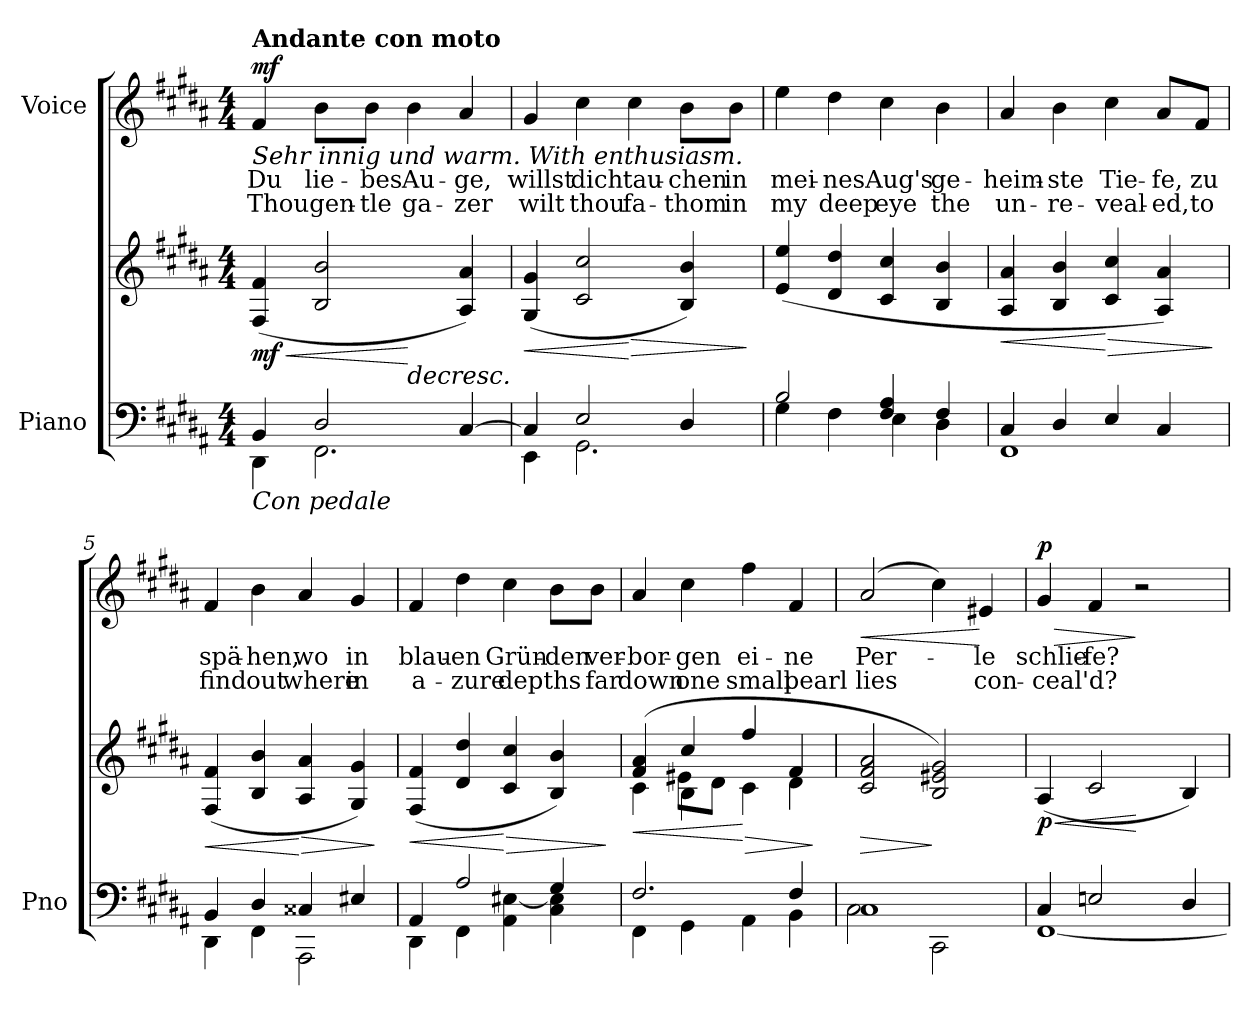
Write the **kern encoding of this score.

**kern	**kern	**dynam	**kern	**text	**text	**dynam
*part2	*part2	*part2	*part1	*part1	*part1	*part1
*staff3	*staff2	*staff2/3	*staff1	*staff1	*staff1	*staff1
*I"Piano	*	*	*I"Voice	*	*	*
*I'Pno	*	*	*	*	*	*
*clefF4	*clefG2	*	*clefG2	*	*	*
*k[f#c#g#d#a#]	*k[f#c#g#d#a#]	*	*k[f#c#g#d#a#]	*	*	*
*M4/4	*M4/4	*	*M4/4	*	*	*
=1	=1	=1	=1	=1	=1	=1
*^	*	*	*	*	*	*
!	!	!	!	!LO:TX:a:B:t=Andante con moto	!	!	!
!	!	!	!	!LO:TX:b:i:t=Sehr innig und warm.  With enthusiasm.	!	!	!
!LO:TX:b:i:t=Con pedale	!	!	!	!	!	!	!
!	!	!	!LO:HP:b	!	!LO:LY:b	!LO:LY:b	!
*	*	*^	*	*	*	*	*
!	!	!	!	!LO:DY:n=1:b	!	!	!	!LO:DY:b
4BB/	4DD#\	(4F#/ 4f#/	2ryy	< mf	4f#/	Du	Thou	mf
!	!	!	!	!	!	!LO:LY:b	!LO:LY:b	!
2D#/	2.FF#\	2B/ 2b/	.	.	8b\L	lie-	gen-	.
!	!	!	!	!	!	!LO:LY:b	!LO:LY:b	!
.	.	.	.	.	8b\J	-bes	-tle	.
!	!	!	!	!LO:HP:n=1:b	!	!LO:LY:b	!LO:LY:b	!
.	.	.	2ryy	[ >	4b\	Au-	ga-	.
!	!	!	!	!	!	!LO:LY:b	!LO:LY:b	!
[4C#/	.	4A#/ 4a#/)	.	.	4a#/	-ge,	-zer	.
=2	=2	=2	=2	=2	=2	=2	=2	=2
!	!	!	!	!LO:HP:b	!	!LO:LY:b	!LO:LY:b	!
4C#/]	4EE\	(4G#/ 4g#/	2ryy	<	4g#/	willst	wilt	.
!	!	!	!	!	!	!LO:LY:b	!LO:LY:b	!
2E/	2.GG#\	2c#/ 2cc#/	.	.	4cc#\	dich	thou	.
!	!	!	!	!LO:HP:n=1:b	!	!LO:LY:b	!LO:LY:b	!
.	.	.	2ryy	[ >	4cc#\	tau-	fa-	.
!	!	!	!	!	!	!LO:LY:b	!LO:LY:b	!
4D#/	.	4B/ 4b/)	.	.	8b\L	-chen	-thom	.
!	!	!	!	!	!	!LO:LY:b	!LO:LY:b	!
.	.	.	.	.	8b\J	in	in	.
*v	*v	*	*	*	*	*	*	*
*	*v	*v	*	*	*	*	*
.	.	]	.	.	.	.
=3	=3	=3	=3	=3	=3	=3
*^	*	*	*	*	*	*
!	!	!	!	!	!LO:LY:b	!LO:LY:b	!
2B/	4G#\	(4e/ 4ee/	.	4ee\	mei-	my	.
!	!	!	!	!	!LO:LY:b	!LO:LY:b	!
.	4F#\	4d#/ 4dd#/	.	4dd#\	-nes	deep	.
!	!	!	!	!	!LO:LY:b	!LO:LY:b	!
4F#/ 4A#/	4E\	4c#/ 4cc#/	.	4cc#\	Aug's	eye	.
!	!	!	!	!	!LO:LY:b	!LO:LY:b	!
4F#/	4D#\	4B/ 4b/	.	4b\	ge-	the	.
!!LO:LB:g=z
=4	=4	=4	=4	=4	=4	=4	=4
!	!	!	!LO:HP:b	!	!LO:LY:b	!LO:LY:b	!
4C#/	1FF#	4A#/ 4a#/	<	4a#/	-heim-	un-	.
!	!	!	!	!	!LO:LY:b	!LO:LY:b	!
4D#/	.	4B/ 4b/	.	4b\	-ste	-re-	.
!	!	!	!LO:HP:n=1:b	!	!LO:LY:b	!LO:LY:b	!
4E/	.	4c#/ 4cc#/	[ >	4cc#\	Tie-	-veal-	.
!	!	!	!	!	!LO:LY:b	!LO:LY:b	!
4C#/	.	4A#/ 4a#/)	.	8a#/L	-fe,	-ed,	.
!	!	!	!	!	!LO:LY:b	!LO:LY:b	!
.	.	.	.	8f#/J	zu	to	.
*v	*v	*	*	*	*	*	*
.	.	]	.	.	.	.
=5	=5	=5	=5	=5	=5	=5
*^	*	*	*	*	*	*
!	!	!	!LO:HP:b	!	!LO:LY:b	!LO:LY:b	!
4BB/	4DD#\	(4F#/ 4f#/	<	4f#/	spä-	find	.
!	!	!	!	!	!LO:LY:b	!LO:LY:b	!
4D#/	4FF#\	4B/ 4b/	.	4b\	-hen,	out	.
!	!	!	!LO:HP:n=1:b	!	!LO:LY:b	!LO:LY:b	!
4C##X/	2AAA#\	4A#/ 4a#/	[ >	4a#/	wo	where	.
!	!	!	!	!	!LO:LY:b	!LO:LY:b	!
4E#X/	.	4G#/ 4g#/)	.	4g#/	in	in	.
*v	*v	*	*	*	*	*	*
.	.	]	.	.	.	.
=6	=6	=6	=6	=6	=6	=6
*^	*	*	*	*	*	*
!	!	!	!LO:HP:b	!	!LO:LY:b	!LO:LY:b	!
4AA#/	4DD#\	(4F#/ 4f#/	<	4f#/	blau-	a-	.
!	!	!	!	!	!LO:LY:b	!LO:LY:b	!
2A#/	4FF#\	4d#/ 4dd#/	.	4dd#\	-en	-zure	.
!	!	!	!LO:HP:n=1:b	!	!LO:LY:b	!LO:LY:b	!
.	4AA#\ [4E#X\	4c#/ 4cc#/	[ >	4cc#\	Grün-	depths	.
!	!	!	!	!	!LO:LY:b	!	!
4G#/	4C#\ 4E#\]	4B/ 4b/)	.	8b\L	-den	.	.
!	!	!	!	!	!LO:LY:b	!LO:LY:b	!
.	.	.	.	8b\J	ver-	far	.
*v	*v	*	*	*	*	*	*
.	.	]	.	.	.	.
=7	=7	=7	=7	=7	=7	=7
*^	*	*	*	*	*	*
!	!	!	!LO:HP:b	!	!LO:LY:b	!LO:LY:b	!
*	*	*^	*	*	*	*	*
*	*	*	*^	*	*	*	*	*
2.F#/	4FF#\	(4f#/ 4a#/	4c#\	4ryy	<	4a#/	-bor-	down	.
!	!	!	!	!	!	!	!LO:LY:b	!LO:LY:b	!
.	4GG#\	4cc#/	4B\	8e#X\L	.	4cc#\	-gen	one	.
.	.	.	.	8d#\J	.	.	.	.	.
!	!	!	!	!	!LO:HP:n=1:b	!	!LO:LY:b	!LO:LY:b	!
.	4AA#\	4ff#/	4c#:\	2ryy	[ >	4ff#\	ei-	small	.
!	!	!	!	!	!	!	!LO:LY:b	!LO:LY:b	!
4F#/	4BB\	4f#/	4d#\	.	.	4f#/	-ne	pearl	.
*v	*v	*	*	*	*	*	*	*	*
*	*v	*v	*v	*	*	*	*	*
.	.	]	.	.	.	.
=8	=8	=8	=8	=8	=8	=8
*^	*	*	*	*	*	*
!	!	!	!LO:HP:b	!	!LO:LY:b	!LO:LY:b	!LO:HP:b
1C#	2C#\	2c#/ 2f#/ 2a#/	>	(2a#/	Per-	lies	<
.	2CC#\	2B/ 2e#X/ 2g#/)	]	4cc#\)	.	.	.
!	!	!	!	!	!LO:LY:b	!LO:LY:b	!
.	.	.	.	4e#X/	le	con-	[
!!LO:LB:g=z
=9	=9	=9	=9	=9	=9	=9	=9
!	!	!	!LO:HP:b	!	!LO:LY:b	!LO:LY:b	!LO:HP:b
*	*	*^	*	*	*	*	*
!	!	!	!	!LO:DY:n=1:b	!	!	!	!LO:DY:n=1:b
4C#/	[1FF#	(4A#/	2ryy	< p	4g#/	schlie-	-ceal'd?	> p
!	!	!	!	!	!	!LO:LY:b	!	!
2En/	.	2c#/	.	.	4f#/	-fe?	.	.
.	.	.	2ryy	[	2r	.	.	]
4D#/	.	4B/)	.	.	.	.	.	.
*v	*v	*	*	*	*	*	*	*
*	*v	*v	*	*	*	*	*
.	.	]	.	.	.	.
=	=	=	=	=	=	=
*-	*-	*-	*-	*-	*-	*-
